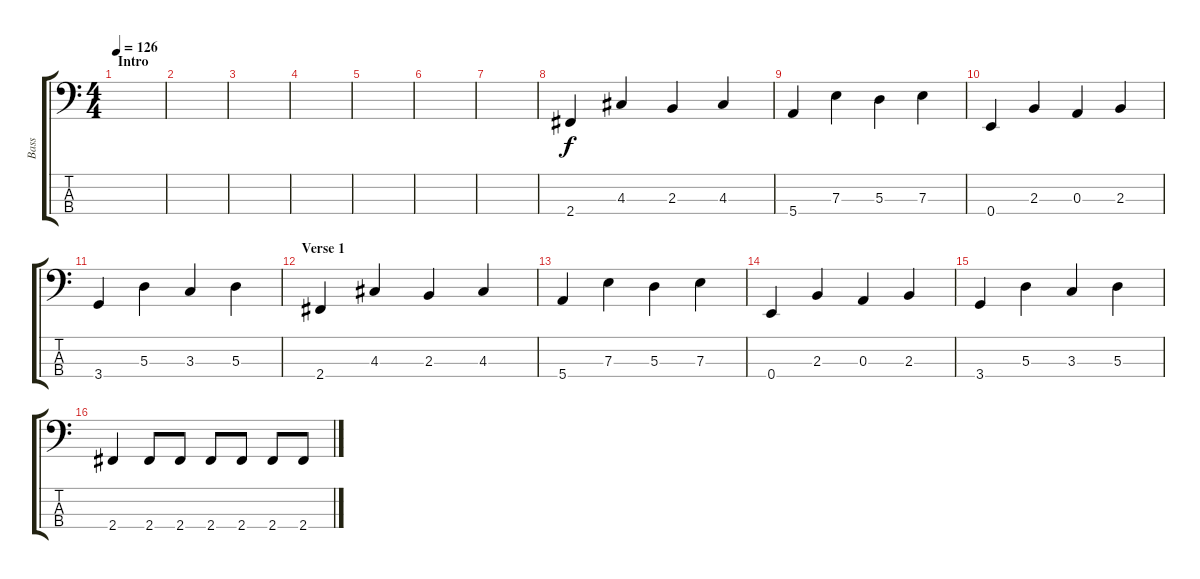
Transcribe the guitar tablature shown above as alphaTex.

\track ("Bass" "Bass") {instrument electricbasspick}
\staff {score tabs}
\tuning (G2 D2 A1 E1) {hide}
\ts (4 4)
\section ("" "Intro")
\tempo 126
\clef f4
\ks c
|
|
|
|
|
|
|
2.4.4 4.3.4 2.3.4 4.3.4 |
5.4.4 7.3.4 5.3.4 7.3.4 |
0.4.4 2.3.4 0.3.4 2.3.4 |
3.4.4 5.3.4 3.3.4 5.3.4 |
\section ("" "Verse 1")
2.4.4 4.3.4 2.3.4 4.3.4 |
5.4.4 7.3.4 5.3.4 7.3.4 |
0.4.4 2.3.4 0.3.4 2.3.4 |
3.4.4 5.3.4 3.3.4 5.3.4 |
2.4.4 2.4.8 2.4.8 2.4.8 2.4.8 2.4.8 2.4{ss}.8
